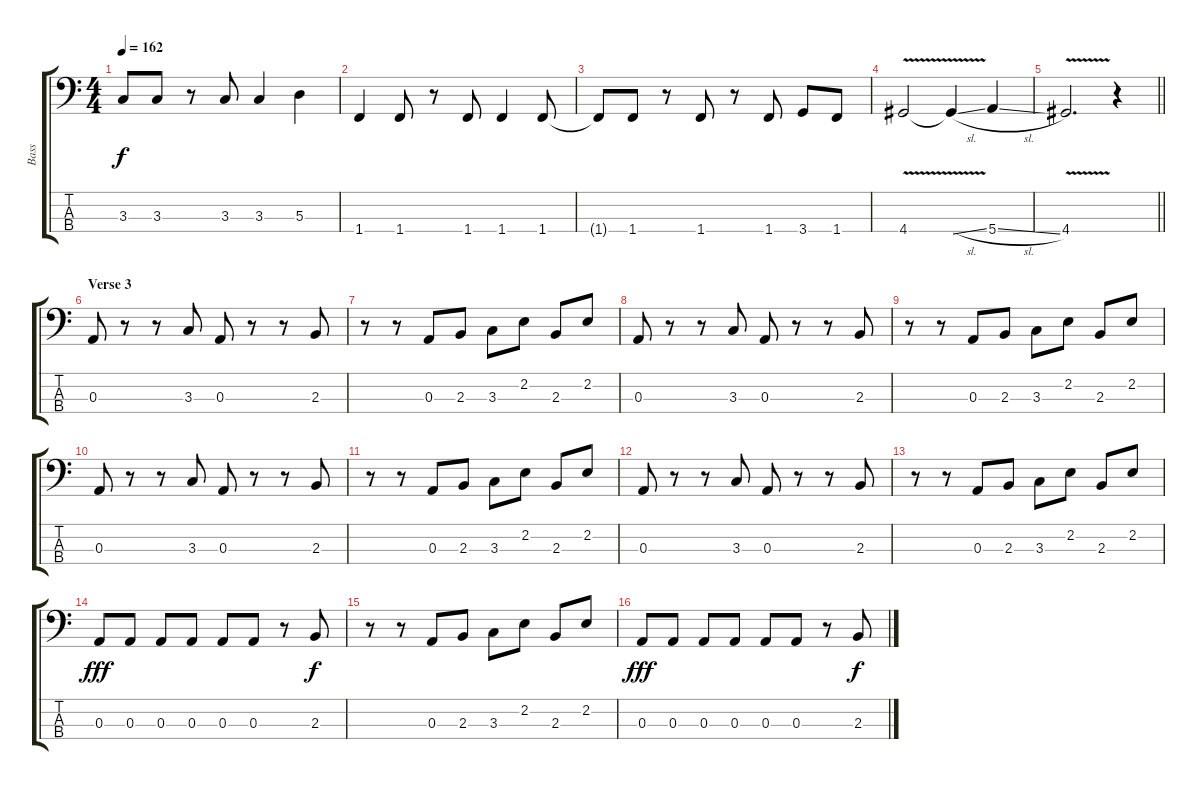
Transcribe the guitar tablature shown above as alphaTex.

\track ("Bass" "Bass") {instrument electricbassfinger}
\staff {score tabs}
\tuning (G2 D2 A1 E1) {hide}
\ts (4 4)
\tempo 162
\clef f4
\ks c
3.3{t}.8{dy f} 3.3.8 r.8 3.3.8 3.3.4 5.3.4 |
1.4.4 1.4.8 r.8 1.4.8 1.4.4 1.4.8 |
1.4{t}.8 1.4.8 r.8 1.4.8 r.8 1.4.8 3.4.8 1.4.8 |
4.4{v}.2 4.4{sl t}.4 5.4{sl}.4 |
\barLineRight lightlight
4.4{v}.2{d} r.4 |
\section ("" "Verse 3")
\ks aminor
0.3.8 r.8 r.8 3.3.8 0.3.8 r.8 r.8 2.3.8 |
r.8 r.8 0.3.8 2.3.8 3.3.8 2.2.8 2.3.8 2.2.8 |
0.3.8 r.8 r.8 3.3.8 0.3.8 r.8 r.8 2.3.8 |
r.8 r.8 0.3.8 2.3.8 3.3.8 2.2.8 2.3.8 2.2.8 |
0.3.8 r.8 r.8 3.3.8 0.3.8 r.8 r.8 2.3.8 |
r.8 r.8 0.3.8 2.3.8 3.3.8 2.2.8 2.3.8 2.2.8 |
0.3.8 r.8 r.8 3.3.8 0.3.8 r.8 r.8 2.3.8 |
r.8 r.8 0.3.8 2.3.8 3.3.8 2.2.8 2.3.8 2.2.8 |
0.3.8{dy fff} 0.3.8 0.3.8 0.3.8 0.3.8 0.3.8 r.8 2.3.8{dy f} |
\ks c
r.8 r.8 0.3.8 2.3.8 3.3.8 2.2.8 2.3.8 2.2.8 |
0.3.8{dy fff} 0.3.8 0.3.8 0.3.8 0.3.8 0.3.8 r.8 2.3.8{dy f}
